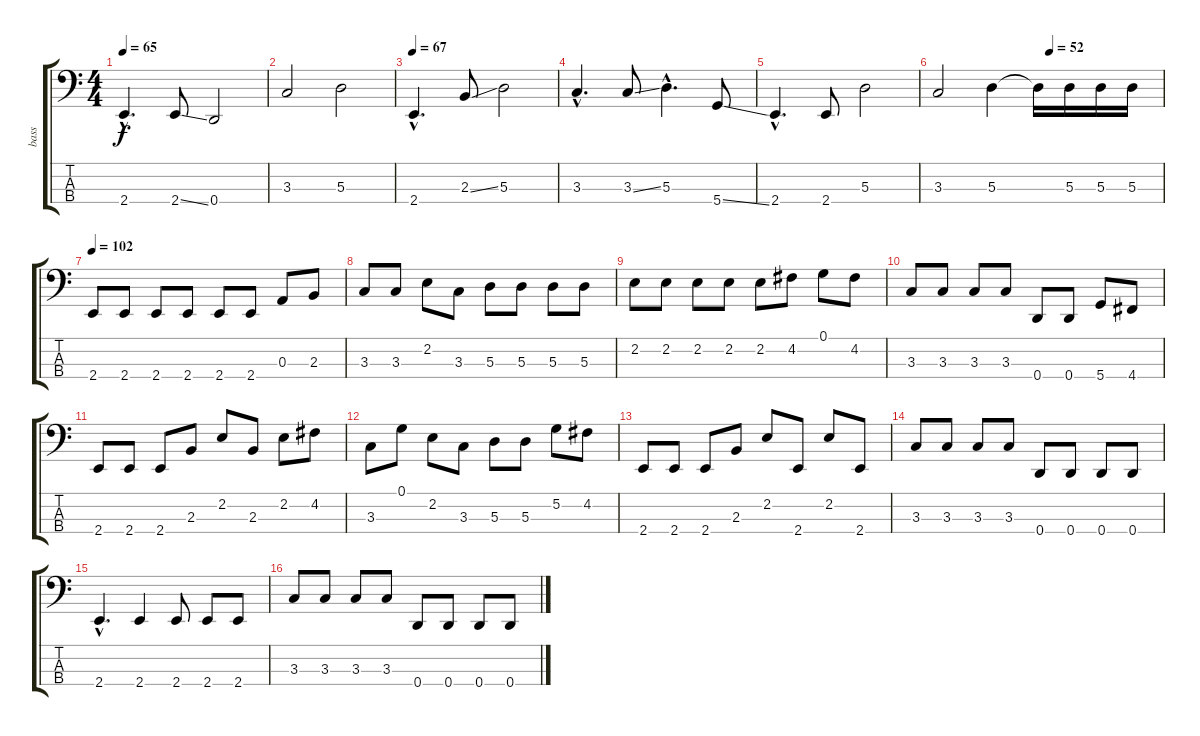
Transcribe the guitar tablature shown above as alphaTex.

\track ("bass" "bass") {instrument electricbassfinger}
\staff {score tabs}
\tuning (G2 D2 A1 D1) {hide}
\ts (4 4)
\tempo 65
\clef f4
\ks c
2.4{hac}.4{d dy f} 2.4{ss}.8 0.4.2 |
3.3.2 5.3.2 |
\tempo 67
2.4{hac}.4{d} 2.3{ss}.8 5.3.2 |
3.3{hac}.4{d} 3.3{ss}.8 5.3{hac}.4{d} 5.4{ss}.8 |
2.4{hac}.4{d} 2.4.8 5.3.2 |
\tempo (52 0.5)
3.3.2 5.3.4 5.3{t}.16 5.3.16 5.3.16 5.3.16 |
\tempo 102
2.4.8 2.4.8 2.4.8 2.4.8 2.4.8 2.4.8 0.3.8 2.3.8 |
3.3.8 3.3.8 2.2.8 3.3.8 5.3.8 5.3.8 5.3.8 5.3.8 |
2.2.8 2.2.8 2.2.8 2.2.8 2.2.8 4.2.8 0.1.8 4.2.8 |
3.3.8 3.3.8 3.3.8 3.3.8 0.4.8 0.4.8 5.4.8 4.4.8 |
2.4.8 2.4.8 2.4.8 2.3.8 2.2.8 2.3.8 2.2.8 4.2.8 |
3.3.8 0.1.8 2.2.8 3.3.8 5.3.8 5.3.8 5.2.8 4.2.8 |
2.4.8 2.4.8 2.4.8 2.3.8 2.2.8 2.4.8 2.2.8 2.4.8 |
3.3.8 3.3.8 3.3.8 3.3.8 0.4.8 0.4.8 0.4.8 0.4.8 |
2.4{hac}.4{d} 2.4.4 2.4.8 2.4.8 2.4.8 |
3.3.8 3.3.8 3.3.8 3.3.8 0.4.8 0.4.8 0.4.8 0.4.8
